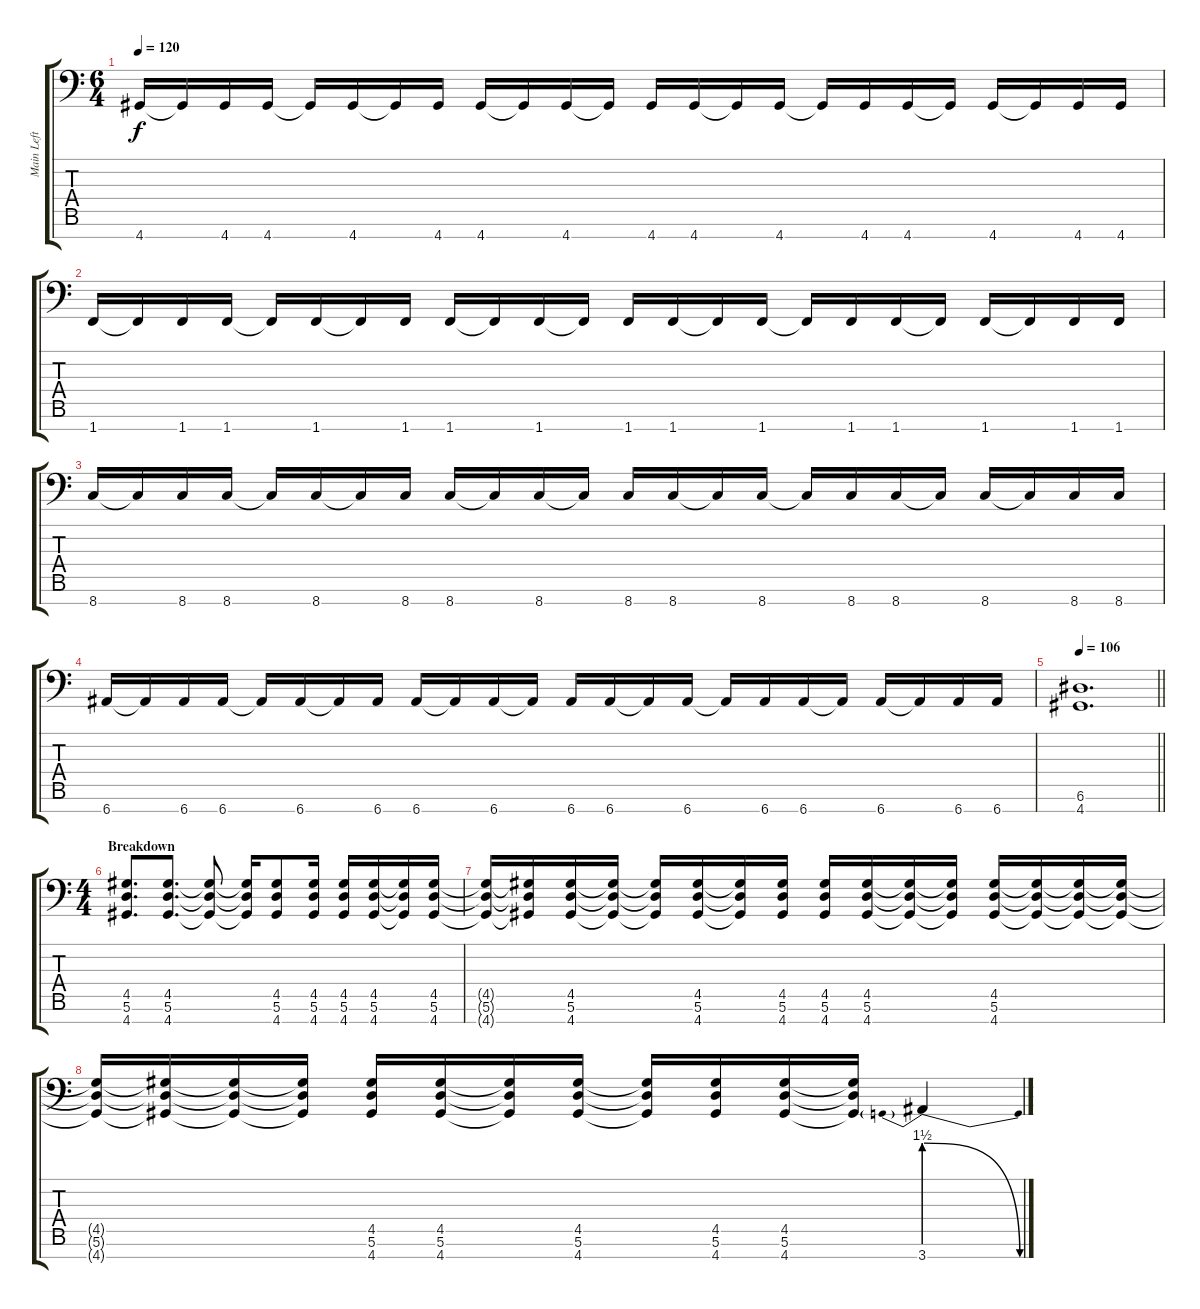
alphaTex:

\track ("Main Left" "Main Left") {instrument distortionguitar}
\staff {score tabs}
\tuning (B3 Gb3 D3 A2 E2 A1 E1) {hide}
\ts (6 4)
\tempo 120
\clef f4
\ks c
4.7.16{dy f} 4.7{t}.16 4.7.16 4.7.16 4.7{t}.16 4.7.16 4.7{t}.16 4.7.16 4.7.16 4.7{t}.16 4.7.16 4.7{t}.16 4.7.16 4.7.16 4.7{t}.16 4.7.16 4.7{t}.16 4.7.16 4.7.16 4.7{t}.16 4.7.16 4.7{t}.16 4.7.16 4.7.16 |
1.7.16 1.7{t}.16 1.7.16 1.7.16 1.7{t}.16 1.7.16 1.7{t}.16 1.7.16 1.7.16 1.7{t}.16 1.7.16 1.7{t}.16 1.7.16 1.7.16 1.7{t}.16 1.7.16 1.7{t}.16 1.7.16 1.7.16 1.7{t}.16 1.7.16 1.7{t}.16 1.7.16 1.7.16 |
8.7.16 8.7{t}.16 8.7.16 8.7.16 8.7{t}.16 8.7.16 8.7{t}.16 8.7.16 8.7.16 8.7{t}.16 8.7.16 8.7{t}.16 8.7.16 8.7.16 8.7{t}.16 8.7.16 8.7{t}.16 8.7.16 8.7.16 8.7{t}.16 8.7.16 8.7{t}.16 8.7.16 8.7.16 |
6.7.16 6.7{t}.16 6.7.16 6.7.16 6.7{t}.16 6.7.16 6.7{t}.16 6.7.16 6.7.16 6.7{t}.16 6.7.16 6.7{t}.16 6.7.16 6.7.16 6.7{t}.16 6.7.16 6.7{t}.16 6.7.16 6.7.16 6.7{t}.16 6.7.16 6.7{t}.16 6.7.16 6.7.16 |
\tempo 106
\barLineRight lightlight
(6.6 4.7).1{d} |
\ts (4 4)
\section ("" "Breakdown")
(4.5 5.6 4.7).8{d} (4.5 5.6 4.7).8{d} (4.5{t} 5.6{t} 4.7{t}).8 (4.5{t} 5.6{t} 4.7{t}).16 (4.5 5.6 4.7).8 (4.5 5.6 4.7).16 (4.5 5.6 4.7).16 (4.5 5.6 4.7).16 (4.5{t} 5.6{t} 4.7{t}).16 (4.5 5.6 4.7).16 |
(4.5{t} 5.6{t} 4.7{t}).16 (4.5{t} 5.6{t} 4.7{t}).16 (4.5 5.6 4.7).16 (4.5{t} 5.6{t} 4.7{t}).16 (4.5{t} 5.6{t} 4.7{t}).16 (4.5 5.6 4.7).16 (4.5{t} 5.6{t} 4.7{t}).16 (4.5 5.6 4.7).16 (4.5 5.6 4.7).16 (4.5 5.6 4.7).16 (4.5{t} 5.6{t} 4.7{t}).16 (4.5{t} 5.6{t} 4.7{t}).16 (4.5 5.6 4.7).16 (4.5{t} 5.6{t} 4.7{t}).16 (4.5{t} 5.6{t} 4.7{t}).16 (4.5{t} 5.6{t} 4.7{t}).16 |
(4.5{t} 5.6{t} 4.7{t}).16 (4.5{t} 5.6{t} 4.7{t}).16 (4.5{t} 5.6{t} 4.7{t}).16 (4.5{t} 5.6{t} 4.7{t}).16 (4.5 5.6 4.7).16 (4.5 5.6 4.7).16 (4.5{t} 5.6{t} 4.7{t}).16 (4.5 5.6 4.7).16 (4.5{t} 5.6{t} 4.7{t}).16 (4.5 5.6 4.7).16 (4.5 5.6 4.7).16 (4.5{t} 5.6{t} 4.7{t}).16 3.7{be (prebendrelease 0 6 60 0)}.4
